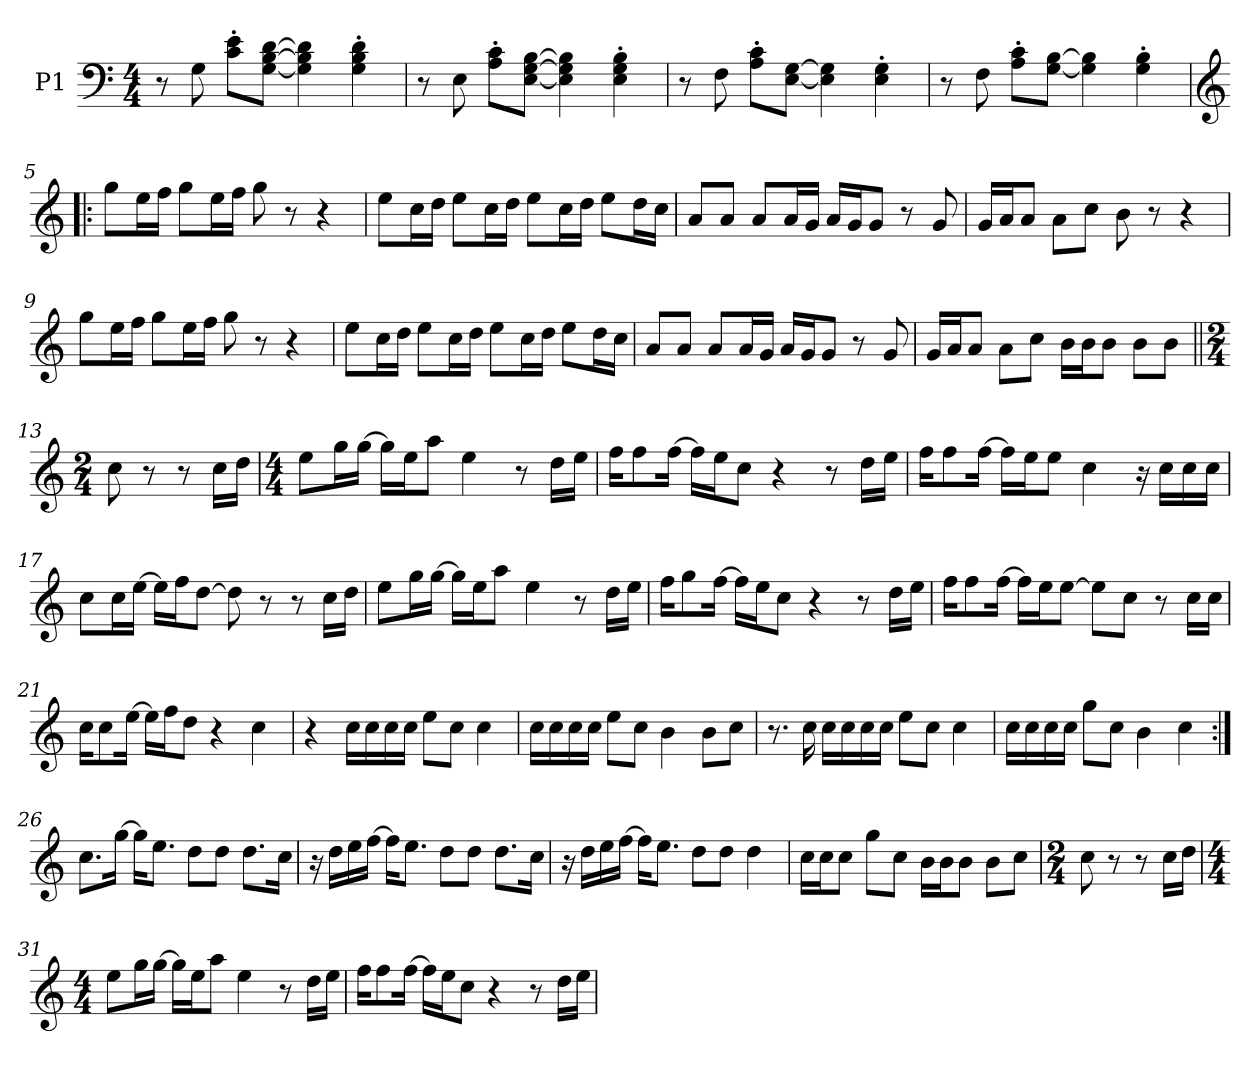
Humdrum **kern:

**kern
*part1
*staff1
*I"P1
*clefF4
*k[]
*M4/4
*MM88
=1
8r
8G\
8c\' 8e\'L
[<8G\ [>8B\ [>8d\J
4G\] 4B\] 4d\]
4G\' 4B\' 4d\'
=2
8r
8E\
8A\' 8c\'L
[<8E\ [>8G\ [>8B\J
4E\] 4G\] 4B\]
4E\' 4G\' 4B\'
=3
8r
8F\
8A\' 8c\'L
[<8E\ [>8G\J
4E\] 4G\]
4E\' 4G\'
=4
8r
8F\
8A\' 8c\'L
[<8G\ [>8B\J
4G\] 4B\]
4G\' 4B\'
!!LO:LB:g=z
=5!|:
*clefG2
8gg\L
16ee\L
16ff\JJ
8gg\L
16ee\L
16ff\JJ
8gg\
8r
4r
=6
8ee\L
16cc\L
16dd\JJ
8ee\L
16cc\L
16dd\JJ
8ee\L
16cc\L
16dd\JJ
8ee\L
16dd\L
16cc\JJ
=7
8a/L
8a/J
8a/L
16a/L
16g/JJ
16a/LL
16g/J
8g/J
8r
8g/
=8
16g/LL
16a/J
8a/J
8a\L
8cc\J
8b\
8r
4r
!!LO:LB:g=z
=9
8gg\L
16ee\L
16ff\JJ
8gg\L
16ee\L
16ff\JJ
8gg\
8r
4r
=10
8ee\L
16cc\L
16dd\JJ
8ee\L
16cc\L
16dd\JJ
8ee\L
16cc\L
16dd\JJ
8ee\L
16dd\L
16cc\JJ
=11
8a/L
8a/J
8a/L
16a/L
16g/JJ
16a/LL
16g/J
8g/J
8r
8g/
!!LO:LB:g=z
=12
16g/LL
16a/J
8a/J
8a\L
8cc\J
16b\LL
16b\J
8b\J
8b\L
8b\J
=13||
*M2/4
8cc\
8r
8r
16cc\LL
16dd\JJ
=14
*M4/4
8ee\L
16gg\L
[>16gg\JJ
16gg\LL]
16ee\J
8aa\J
4ee\
8r
16dd\LL
16ee\JJ
=15
16ff\KL
8ff\
[>16ff\Jk
16ff\LL]
16ee\J
8cc\J
4r
8r
16dd\LL
16ee\JJ
!!LO:LB:g=z
=16
16ff\KL
8ff\
[>16ff\Jk
16ff\LL]
16ee\J
8ee\J
4cc\
16r
16cc\LL
16cc\
16cc\JJ
=17
8cc\L
16cc\L
[>16ee\JJ
16ee\LL]
16ff\J
[>8dd\J
8dd\]
8r
8r
16cc\LL
16dd\JJ
=18
8ee\L
16gg\L
[>16gg\JJ
16gg\LL]
16ee\J
8aa\J
4ee\
8r
16dd\LL
16ee\JJ
!!LO:LB:g=z
=19
16ff\KL
8gg\
[>16ff\Jk
16ff\LL]
16ee\J
8cc\J
4r
8r
16dd\LL
16ee\JJ
=20
16ff\KL
8ff\
[>16ff\Jk
16ff\LL]
16ee\J
[>8ee\J
8ee\L]
8cc\J
8r
16cc\LL
16cc\JJ
=21
16cc\KL
8cc\
[>16ee\Jk
16ee\LL]
16ff\J
8dd\J
4r
4cc\
=22
4r
16cc\LL
16cc\
16cc\
16cc\JJ
8ee\L
8cc\J
4cc\
!!LO:LB:g=z
=23
16cc\LL
16cc\
16cc\
16cc\JJ
8ee\L
8cc\J
4b\
8b\L
8cc\J
=24
8.r
16cc\
16cc\LL
16cc\
16cc\
16cc\JJ
8ee\L
8cc\J
4cc\
=25
16cc\LL
16cc\
16cc\
16cc\JJ
8gg\L
8cc\J
4b\
4cc\
=26:|!
8.cc\L
[>16gg\Jk
16gg\KL]
8.ee\J
8dd\L
8dd\J
8.dd\L
16cc\Jk
!!LO:LB:g=z
=27
16r
16dd\LL
16ee\
[>16ff\JJ
16ff\KL]
8.ee\J
8dd\L
8dd\J
8.dd\L
16cc\Jk
=28
16r
16dd\LL
16ee\
[>16ff\JJ
16ff\KL]
8.ee\J
8dd\L
8dd\J
4dd\
=29
16cc\LL
16cc\J
8cc\J
8gg\L
8cc\J
16b\LL
16b\J
8b\J
8b\L
8cc\J
=30
*M2/4
8cc\
8r
8r
16cc\LL
16dd\JJ
!!LO:LB:g=z
=31
*M4/4
8ee\L
16gg\L
[>16gg\JJ
16gg\LL]
16ee\J
8aa\J
4ee\
8r
16dd\LL
16ee\JJ
=32
16ff\KL
8ff\
[>16ff\Jk
16ff\LL]
16ee\J
8cc\J
4r
8r
16dd\LL
16ee\JJ
=
*-
